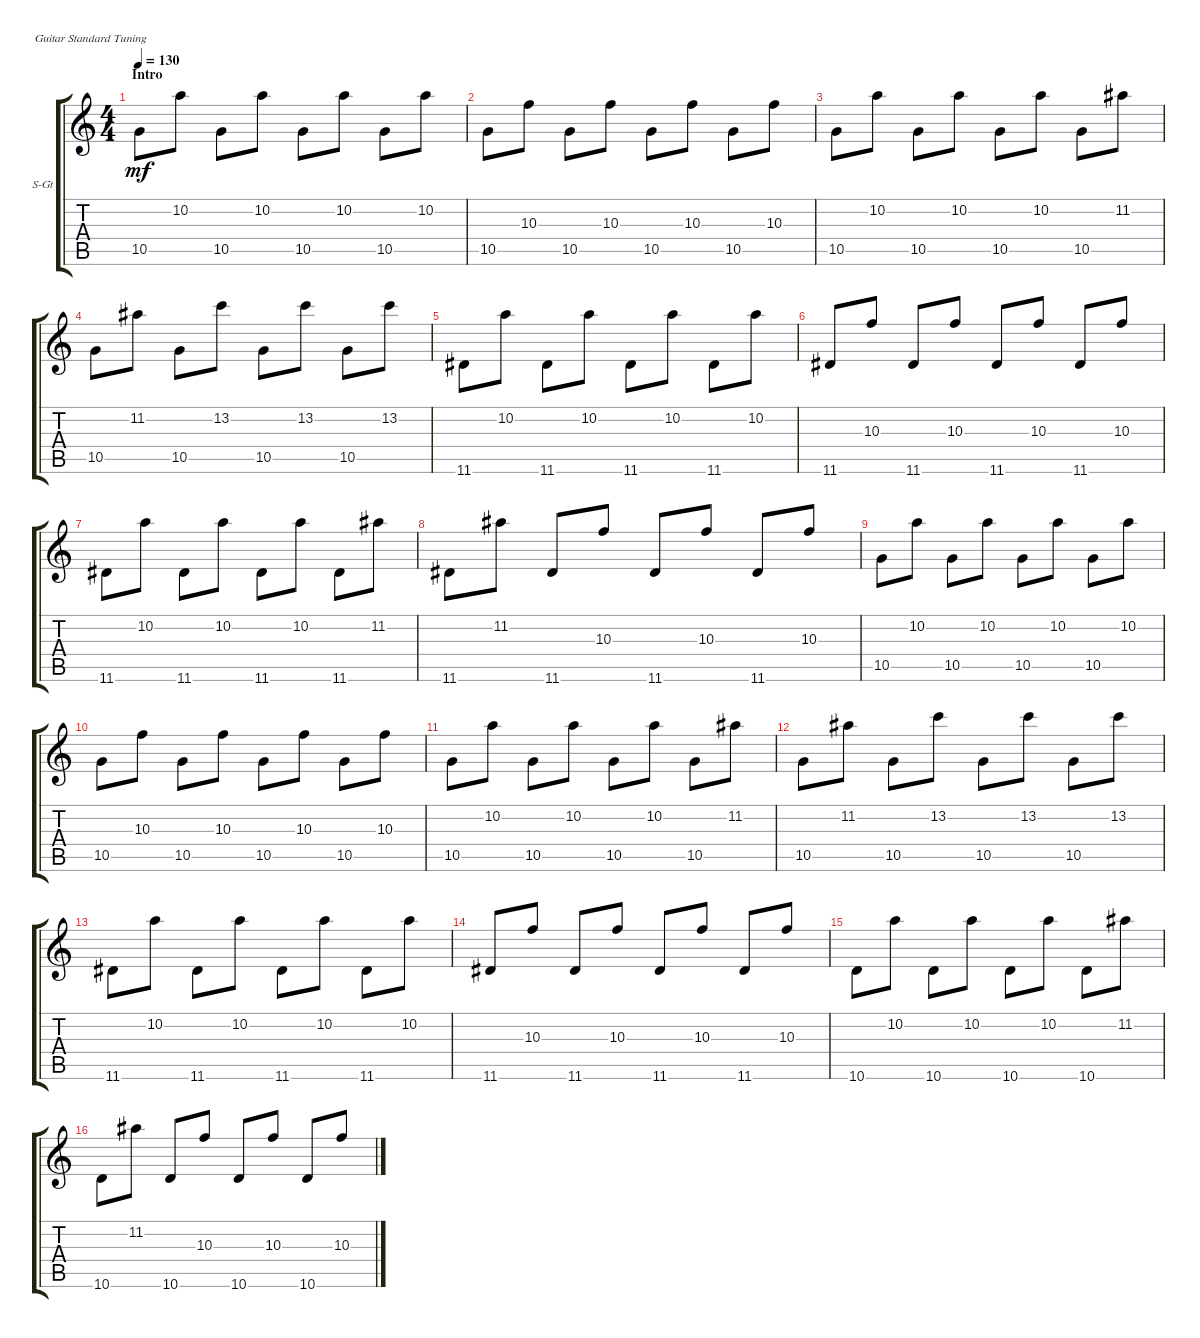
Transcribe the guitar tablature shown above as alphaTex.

\defaultSystemsLayout 4
\bracketExtendMode groupsimilarinstruments
\firstSystemTrackNameOrientation horizontal
\otherSystemsTrackNameOrientation horizontal
\track ("Steel Guitar" "S-Gt") {instrument acousticguitarsteel}
\staff {score tabs}
\tuning (E4 B3 G3 D3 A2 E2)
\ts (4 4)
\section ("" "Intro")
\tempo 130
\clef g2
\ks c
10.5.8{dy mf instrument acousticguitarsteel} 10.2.8 10.5.8 10.2.8 10.5.8 10.2.8 10.5.8 10.2.8 |
10.5.8 10.3.8 10.5.8 10.3.8 10.5.8 10.3.8 10.5.8 10.3.8 |
10.5.8 10.2.8 10.5.8 10.2.8 10.5.8 10.2.8 10.5.8 11.2.8 |
10.5.8 11.2.8 10.5.8 13.2.8 10.5.8 13.2.8 10.5.8 13.2.8 |
11.6.8 10.2.8 11.6.8 10.2.8 11.6.8 10.2.8 11.6.8 10.2.8 |
11.6.8 10.3.8 11.6.8 10.3.8 11.6.8 10.3.8 11.6.8 10.3.8 |
11.6.8 10.2.8 11.6.8 10.2.8 11.6.8 10.2.8 11.6.8 11.2.8 |
11.6.8 11.2.8 11.6.8 10.3.8 11.6.8 10.3.8 11.6.8 10.3.8 |
10.5.8 10.2.8 10.5.8 10.2.8 10.5.8 10.2.8 10.5.8 10.2.8 |
10.5.8 10.3.8 10.5.8 10.3.8 10.5.8 10.3.8 10.5.8 10.3.8 |
10.5.8 10.2.8 10.5.8 10.2.8 10.5.8 10.2.8 10.5.8 11.2.8 |
10.5.8 11.2.8 10.5.8 13.2.8 10.5.8 13.2.8 10.5.8 13.2.8 |
11.6.8 10.2.8 11.6.8 10.2.8 11.6.8 10.2.8 11.6.8 10.2.8 |
11.6.8 10.3.8 11.6.8 10.3.8 11.6.8 10.3.8 11.6.8 10.3.8 |
10.6.8 10.2.8 10.6.8 10.2.8 10.6.8 10.2.8 10.6.8 11.2.8 |
10.6.8 11.2.8 10.6.8 10.3.8 10.6.8 10.3.8 10.6.8 10.3.8
